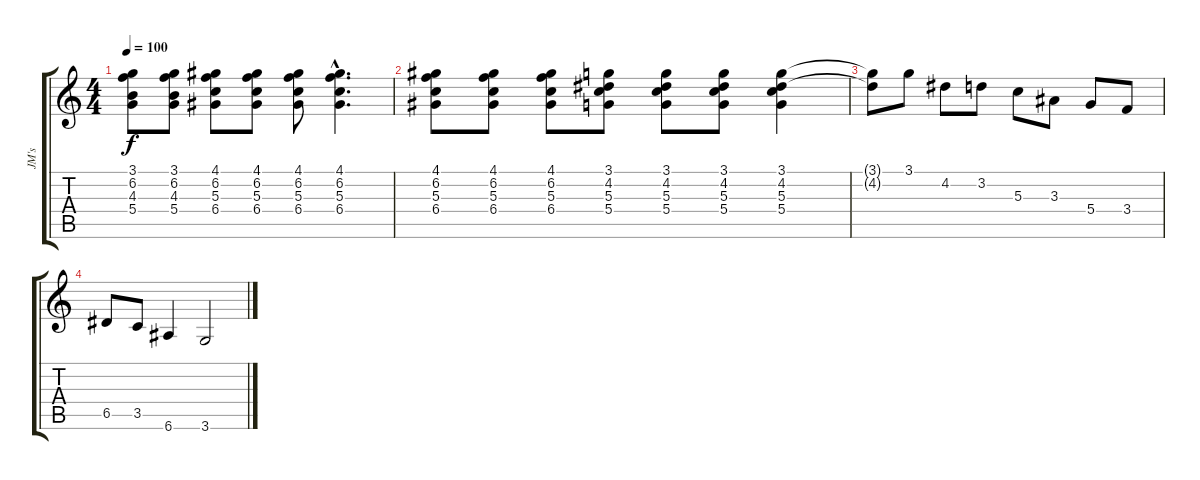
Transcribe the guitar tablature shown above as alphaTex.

\track ("JM's" "JM's") {instrument acousticguitarnylon}
\staff {score tabs}
\tuning (E4 B3 G3 D3 A2 E2) {hide}
\ts (4 4)
\tempo 100
\clef g2
\ks c
(3.1 6.2 4.3 5.4).8{dy f} (3.1 6.2 4.3 5.4).8 (4.1 6.2 5.3 6.4).8 (4.1 6.2 5.3 6.4).8 (4.1 6.2 5.3 6.4).8 (4.1{hac} 6.2{hac} 5.3{hac} 6.4{hac}).4{d} |
(4.1 6.2 5.3 6.4).8 (4.1 6.2 5.3 6.4).8 (4.1 6.2 5.3 6.4).8 (3.1 4.2 5.3 5.4).8 (3.1 4.2 5.3 5.4).8 (3.1 4.2 5.3 5.4).8 (3.1 4.2 5.3 5.4).4 |
(3.1{t} 4.2{t}).8 3.1.8 4.2.8 3.2.8 5.3.8 3.3.8 5.4.8 3.4.8 |
6.5.8 3.5.8 6.6.4 3.6.2
